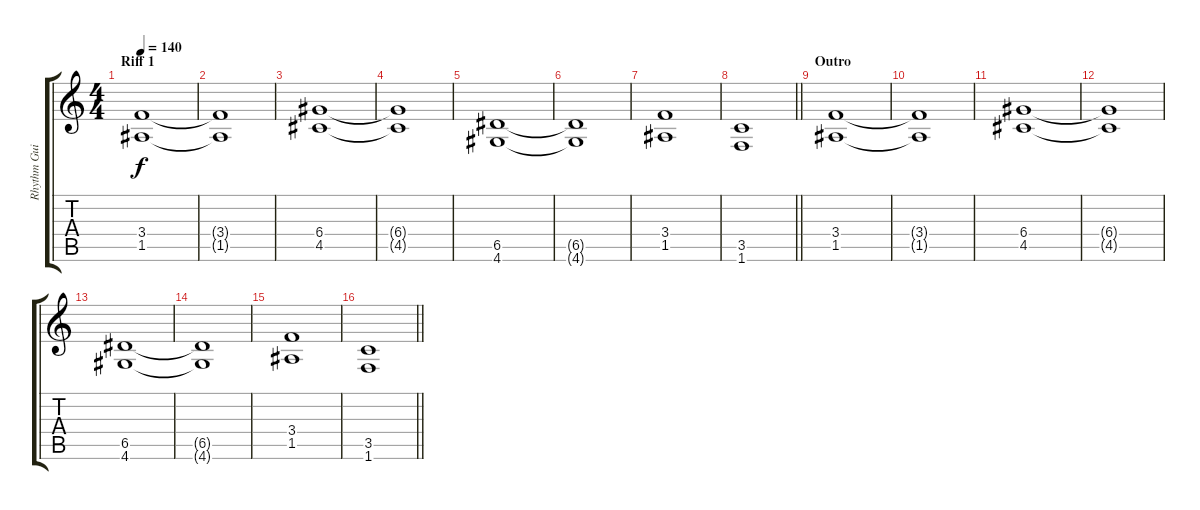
\track ("Rhythm Guitar" "Rhythm Gui") {instrument distortionguitar}
\staff {score tabs}
\tuning (E4 B3 G3 D3 A2 E2) {hide}
\ts (4 4)
\section ("" "Riff 1")
\tempo 140
\clef g2
\ks c
(3.4 1.5).1{dy f} |
(3.4{t} 1.5{t}).1 |
(6.4 4.5).1 |
(6.4{t} 4.5{t}).1 |
(6.5 4.6).1 |
(6.5{t} 4.6{t}).1 |
(3.4 1.5).1 |
\barLineRight lightlight
(3.5 1.6).1 |
\section ("" "Outro")
(3.4 1.5).1 |
(3.4{t} 1.5{t}).1 |
(6.4 4.5).1 |
(6.4{t} 4.5{t}).1 |
(6.5 4.6).1 |
(6.5{t} 4.6{t}).1 |
(3.4 1.5).1 |
\barLineRight lightlight
(3.5 1.6).1
